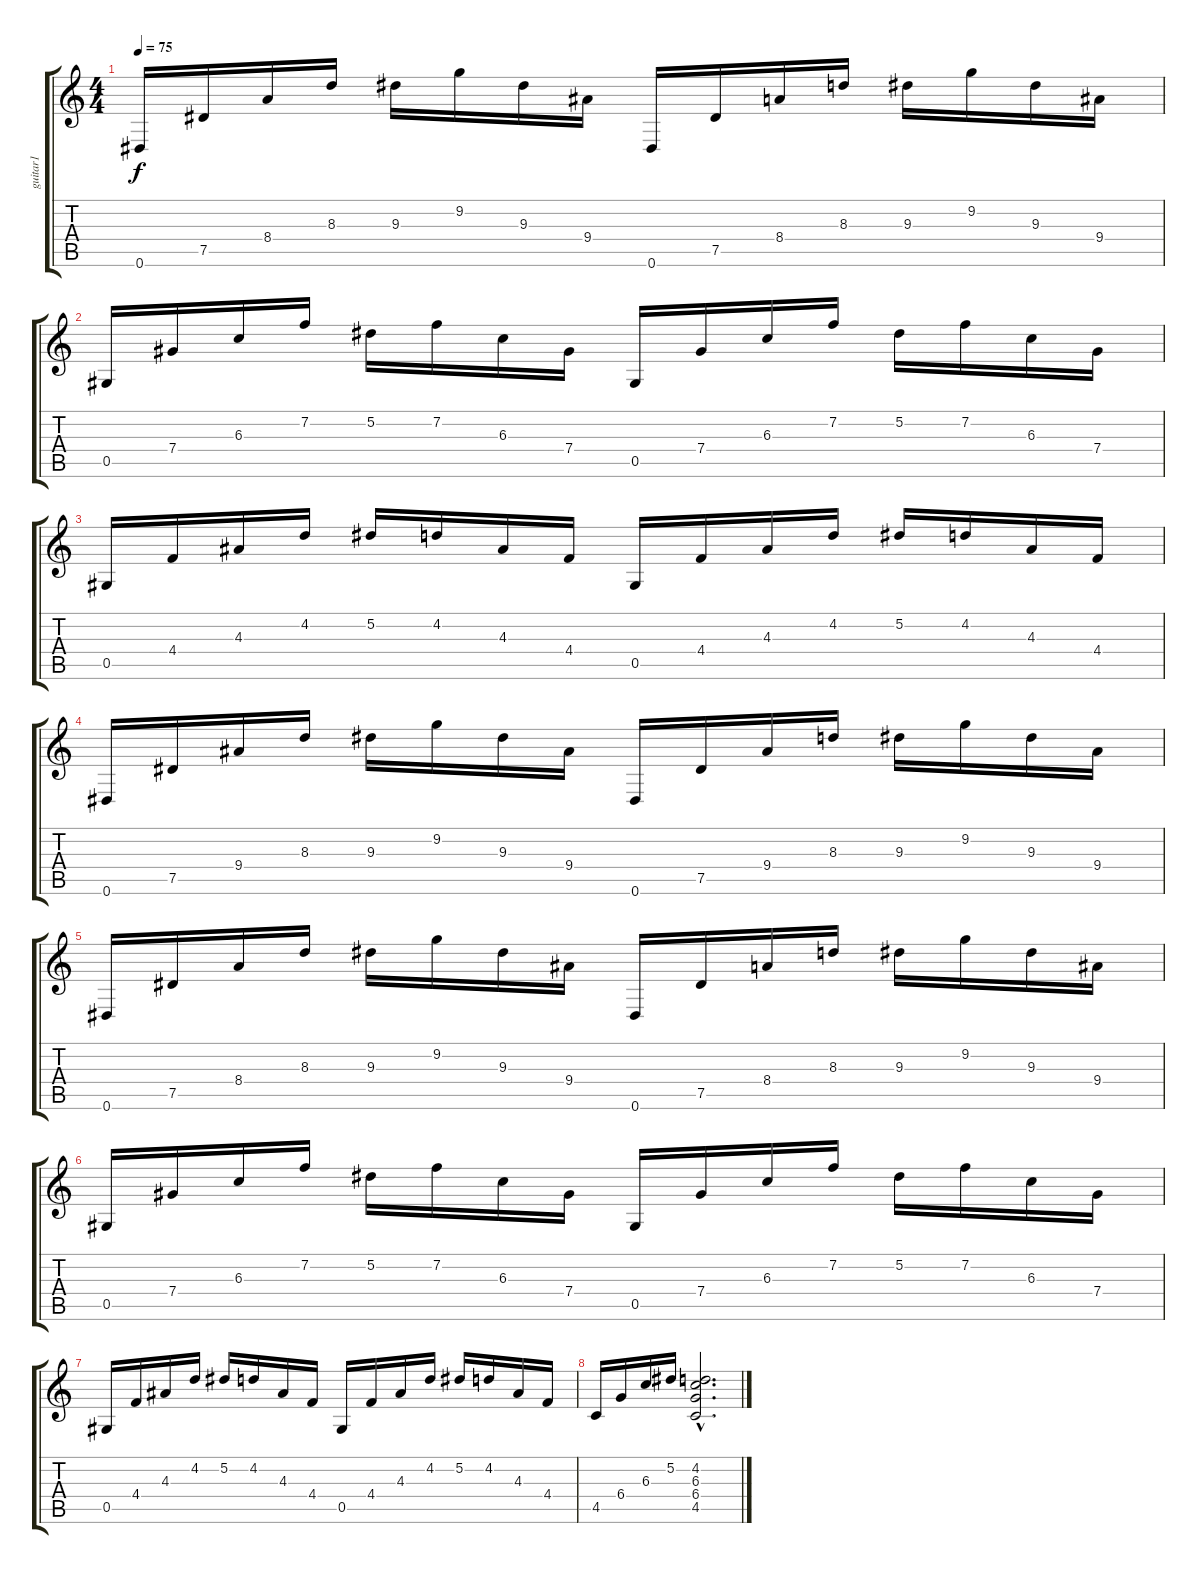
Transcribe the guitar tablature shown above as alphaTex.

\track ("guitar1" "guitar1") {instrument electricguitarclean}
\staff {score tabs}
\tuning (Eb4 Bb3 Gb3 Db3 Ab2 Eb2) {hide}
\ts (4 4)
\tempo 75
\clef g2
\ks c
0.6.16{dy f} 7.5.16 8.4.16 8.3.16 9.3.16 9.2.16 9.3.16 9.4.16 0.6.16 7.5.16 8.4.16 8.3.16 9.3.16 9.2.16 9.3.16 9.4.16 |
0.5.16 7.4.16 6.3.16 7.2.16 5.2.16 7.2.16 6.3.16 7.4.16 0.5.16 7.4.16 6.3.16 7.2.16 5.2.16 7.2.16 6.3.16 7.4.16 |
0.5.16 4.4.16 4.3.16 4.2.16 5.2.16 4.2.16 4.3.16 4.4.16 0.5.16 4.4.16 4.3.16 4.2.16 5.2.16 4.2.16 4.3.16 4.4.16 |
0.6.16 7.5.16 9.4.16 8.3.16 9.3.16 9.2.16 9.3.16 9.4.16 0.6.16 7.5.16 9.4.16 8.3.16 9.3.16 9.2.16 9.3.16 9.4.16 |
0.6.16 7.5.16 8.4.16 8.3.16 9.3.16 9.2.16 9.3.16 9.4.16 0.6.16 7.5.16 8.4.16 8.3.16 9.3.16 9.2.16 9.3.16 9.4.16 |
0.5.16 7.4.16 6.3.16 7.2.16 5.2.16 7.2.16 6.3.16 7.4.16 0.5.16 7.4.16 6.3.16 7.2.16 5.2.16 7.2.16 6.3.16 7.4.16 |
0.5.16 4.4.16 4.3.16 4.2.16 5.2.16 4.2.16 4.3.16 4.4.16 0.5.16 4.4.16 4.3.16 4.2.16 5.2.16 4.2.16 4.3.16 4.4.16 |
4.5.16 6.4.16 6.3.16 5.2.16 (4.2{hac} 6.3{hac} 6.4{hac} 4.5{hac}).2{d}
